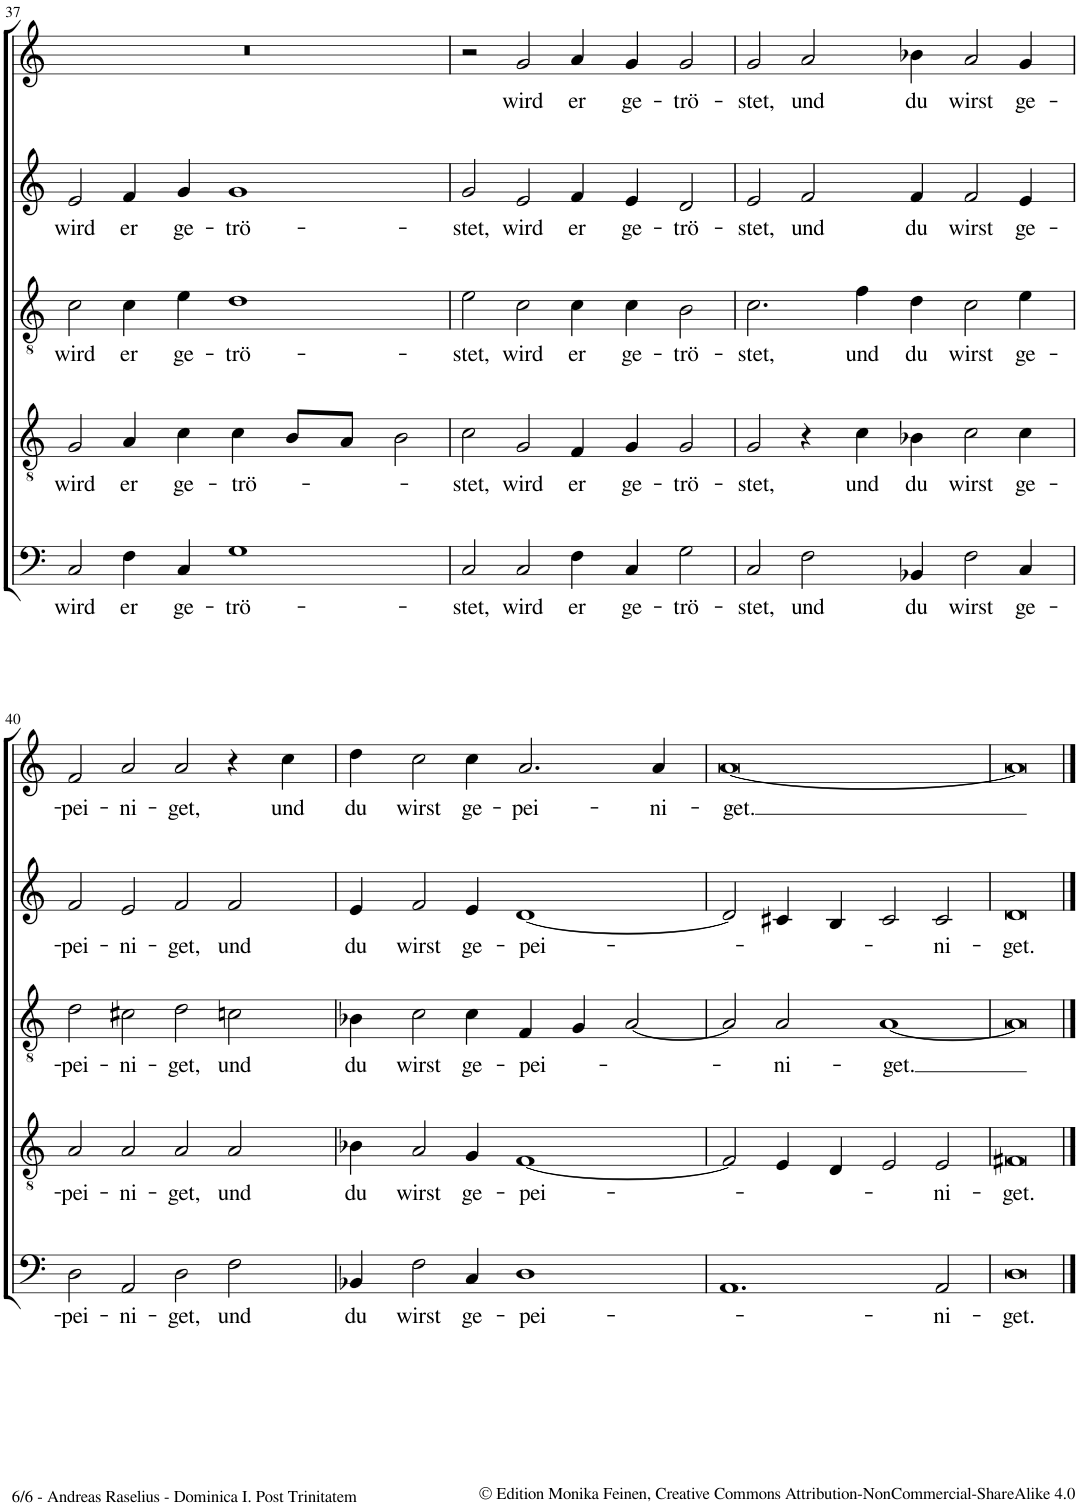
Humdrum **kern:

**kern	**text	**kern	**text	**kern	**text	**kern	**text	**kern	**text
*part5	*part5	*part4	*part4	*part3	*part3	*part2	*part2	*part1	*part1
*staff5	*staff5	*staff4	*staff4	*staff3	*staff3	*staff2	*staff2	*staff1	*staff1
*I"Bassus	*	*I"Tenor [Dorius]	*	*I"Quintus	*	*I"Altus	*	*I"Cantus	*
!!LO:PB:g=z
*clefF4	*	*clefGv2	*	*clefGv2	*	*clefG2	*	*clefG2	*
*k[]	*	*k[]	*	*k[]	*	*k[]	*	*k[]	*
*M4/2	*	*M4/2	*	*M4/2	*	*M4/2	*	*M4/2	*
*met(c|)	*	*met(c|)	*	*met(c|)	*	*met(c|)	*	*met(c|)	*
=37	=37	=37	=37	=37	=37	=37	=37	=37	=37
!	!LO:LY:b	!	!LO:LY:b	!	!LO:LY:b	!	!LO:LY:b	!	!
2C/	wird	2G/	wird	2c\	wird	2e/	wird	0r	.
!	!LO:LY:b	!	!LO:LY:b	!	!LO:LY:b	!	!LO:LY:b	!	!
4F\	er	4A/	er	4c\	er	4f/	er	.	.
!	!LO:LY:b	!	!LO:LY:b	!	!LO:LY:b	!	!LO:LY:b	!	!
4C/	ge-	4c\	ge-	4e\	ge-	4g/	ge-	.	.
!	!LO:LY:b	!	!LO:LY:b	!	!LO:LY:b	!	!LO:LY:b	!	!
1G	-trö-	4c\	-trö-	1d	-trö-	1g	-trö-	.	.
.	.	8B/L	.	.	.	.	.	.	.
.	.	8A/J	.	.	.	.	.	.	.
.	.	2B\	.	.	.	.	.	.	.
=38	=38	=38	=38	=38	=38	=38	=38	=38	=38
!	!LO:LY:b	!	!LO:LY:b	!	!LO:LY:b	!	!LO:LY:b	!	!
2C/	stet,	2c\	stet,	2e\	stet,	2g/	stet,	2r	.
!	!LO:LY:b	!	!LO:LY:b	!	!LO:LY:b	!	!LO:LY:b	!	!LO:LY:b
2C/	wird	2G/	wird	2c\	wird	2e/	wird	2g/	wird
!	!LO:LY:b	!	!LO:LY:b	!	!LO:LY:b	!	!LO:LY:b	!	!LO:LY:b
4F\	er	4F/	er	4c\	er	4f/	er	4a/	er
!	!LO:LY:b	!	!LO:LY:b	!	!LO:LY:b	!	!LO:LY:b	!	!LO:LY:b
4C/	ge-	4G/	ge-	4c\	ge-	4e/	ge-	4g/	ge-
!	!LO:LY:b	!	!LO:LY:b	!	!LO:LY:b	!	!LO:LY:b	!	!LO:LY:b
2G\	-trö-	2G/	-trö-	2B\	-trö-	2d/	-trö-	2g/	-trö-
=39	=39	=39	=39	=39	=39	=39	=39	=39	=39
!	!LO:LY:b	!	!LO:LY:b	!	!LO:LY:b	!	!LO:LY:b	!	!LO:LY:b
2C/	-stet,	2G/	-stet,	2.c\	-stet,	2e/	-stet,	2g/	-stet,
!	!LO:LY:b	!	!	!	!	!	!LO:LY:b	!	!LO:LY:b
2F\	und	4r	.	.	.	2f/	und	2a/	und
!	!	!	!LO:LY:b	!	!LO:LY:b	!	!	!	!
.	.	4c\	und	4f\	und	.	.	.	.
!	!LO:LY:b	!	!LO:LY:b	!	!LO:LY:b	!	!LO:LY:b	!	!LO:LY:b
4BB-X/	du	4B-X\	du	4d\	du	4f/	du	4b-X\	du
!	!LO:LY:b	!	!LO:LY:b	!	!LO:LY:b	!	!LO:LY:b	!	!LO:LY:b
2F\	wirst	2c\	wirst	2c\	wirst	2f/	wirst	2a/	wirst
!	!LO:LY:b	!	!LO:LY:b	!	!LO:LY:b	!	!LO:LY:b	!	!LO:LY:b
4C/	ge-	4c\	ge-	4e\	ge-	4e/	ge-	4g/	ge-
!!LO:LB:g=z
=40	=40	=40	=40	=40	=40	=40	=40	=40	=40
!	!LO:LY:b	!	!LO:LY:b	!	!LO:LY:b	!	!LO:LY:b	!	!LO:LY:b
2D\	-pei-	2A/	-pei-	2d\	-pei-	2f/	-pei-	2f/	-pei-
!	!LO:LY:b	!	!LO:LY:b	!	!LO:LY:b	!	!LO:LY:b	!	!LO:LY:b
2AA/	-ni-	2A/	-ni-	2c#X\	-ni-	2e/	-ni-	2a/	-ni-
!	!LO:LY:b	!	!LO:LY:b	!	!LO:LY:b	!	!LO:LY:b	!	!LO:LY:b
2D\	-get,	2A/	-get,	2d\	-get,	2f/	-get,	2a/	-get,
!	!LO:LY:b	!	!LO:LY:b	!	!LO:LY:b	!	!LO:LY:b	!	!
2F\	und	2A/	und	2cn\	und	2f/	und	4r	.
!	!	!	!	!	!	!	!	!	!LO:LY:b
.	.	.	.	.	.	.	.	4cc\	und
=41	=41	=41	=41	=41	=41	=41	=41	=41	=41
!	!LO:LY:b	!	!LO:LY:b	!	!LO:LY:b	!	!LO:LY:b	!	!LO:LY:b
4BB-X/	du	4B-X\	du	4B-X\	du	4e/	du	4dd\	du
!	!LO:LY:b	!	!LO:LY:b	!	!LO:LY:b	!	!LO:LY:b	!	!LO:LY:b
2F\	wirst	2A/	wirst	2c\	wirst	2f/	wirst	2cc\	wirst
!	!LO:LY:b	!	!LO:LY:b	!	!LO:LY:b	!	!LO:LY:b	!	!LO:LY:b
4C/	ge-	4G/	ge-	4c\	ge-	4e/	ge-	4cc\	ge-
!	!LO:LY:b	!	!LO:LY:b	!	!LO:LY:b	!	!LO:LY:b	!	!LO:LY:b
1D	-pei-	[1F	-pei-	4F/	-pei-	[1d	-pei-	2.a/	-pei-
.	.	.	.	4G/	.	.	.	.	.
.	.	.	.	[2A/	.	.	.	.	.
!	!	!	!	!	!	!	!	!	!LO:LY:b
.	.	.	.	.	.	.	.	4a/	-ni-
=42	=42	=42	=42	=42	=42	=42	=42	=42	=42
!	!	!	!	!	!	!	!	!	!LO:LY:b
1.AA	.	2F/]	.	2A/]	.	2d/]	.	[0a	-get.
!	!	!	!	!	!LO:LY:b	!	!	!	!
.	.	4E/	.	2A/	-ni-	4c#X/	.	.	.
.	.	4D/	.	.	.	4B/	.	.	.
!	!	!	!	!	!LO:LY:b	!	!	!	!
.	.	2E/	.	[1A	-get.	2c#/	.	.	.
!	!LO:LY:b	!	!LO:LY:b	!	!	!	!LO:LY:b	!	!
2AA/	-ni-	2E/	-ni-	.	.	2c#/	-ni-	.	.
=43	=43	=43	=43	=43	=43	=43	=43	=43	=43
!	!LO:LY:b	!	!LO:LY:b	!	!	!	!LO:LY:b	!	!
0D	-get.	0F#X	-get.	0A]	.	0d	-get.	0a]	.
==	==	==	==	==	==	==	==	==	==
*-	*-	*-	*-	*-	*-	*-	*-	*-	*-
